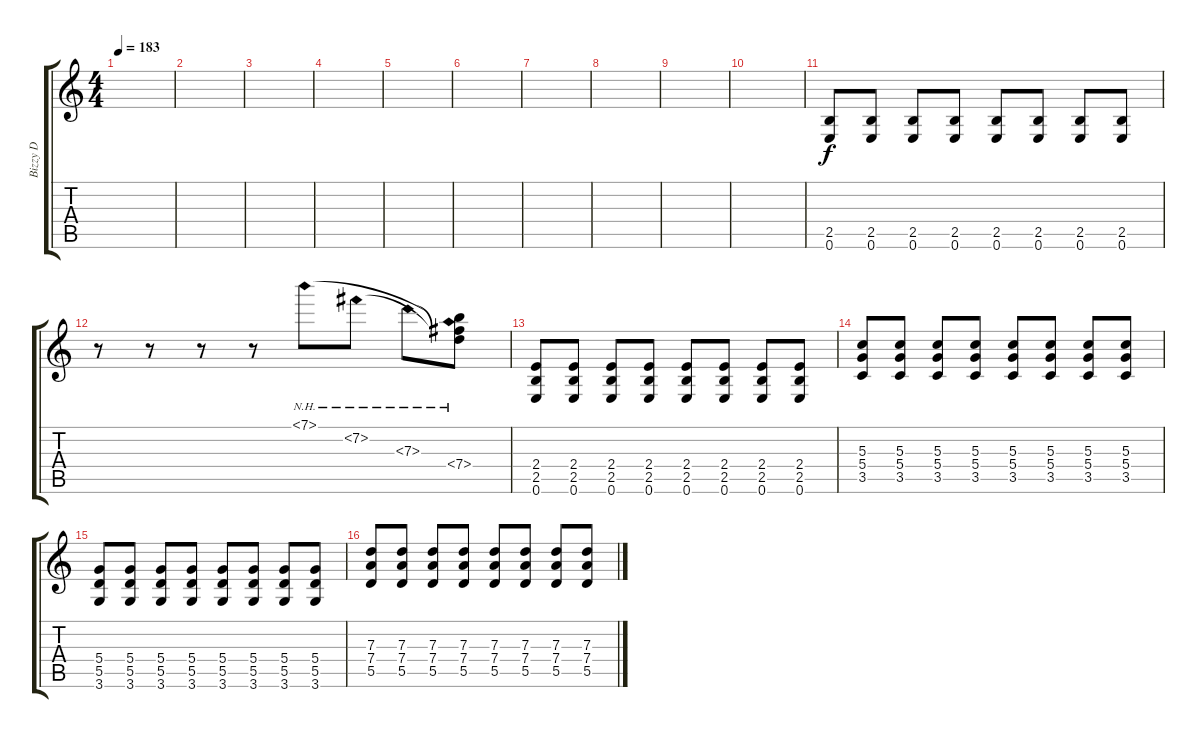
\track ("Bizzy D" "Bizzy D") {instrument distortionguitar}
\staff {score tabs}
\tuning (E4 B3 G3 D3 A2 E2) {hide}
\ts (4 4)
\tempo 183
\clef g2
\ks c
|
|
|
|
|
|
|
|
|
|
(2.5 0.6).8 (2.5 0.6).8 (2.5 0.6).8 (2.5 0.6).8 (2.5 0.6).8 (2.5 0.6).8 (2.5 0.6).8 (2.5 0.6).8 |
r.8 r.8 r.8 r.8 7.1{nh}.8 7.2{nh}.8 7.3{nh}.8 (7.1{t} 7.2{t} 7.3{t} 7.4{nh}).8 |
(2.4 2.5 0.6).8 (2.4 2.5 0.6).8 (2.4 2.5 0.6).8 (2.4 2.5 0.6).8 (2.4 2.5 0.6).8 (2.4 2.5 0.6).8 (2.4 2.5 0.6).8 (2.4 2.5 0.6).8 |
(5.3 5.4 3.5).8 (5.3 5.4 3.5).8 (5.3 5.4 3.5).8 (5.3 5.4 3.5).8 (5.3 5.4 3.5).8 (5.3 5.4 3.5).8 (5.3 5.4 3.5).8 (5.3 5.4 3.5).8 |
(5.4 5.5 3.6).8 (5.4 5.5 3.6).8 (5.4 5.5 3.6).8 (5.4 5.5 3.6).8 (5.4 5.5 3.6).8 (5.4 5.5 3.6).8 (5.4 5.5 3.6).8 (5.4 5.5 3.6).8 |
(7.3 7.4 5.5).8 (7.3 7.4 5.5).8 (7.3 7.4 5.5).8 (7.3 7.4 5.5).8 (7.3 7.4 5.5).8 (7.3 7.4 5.5).8 (7.3 7.4 5.5).8 (7.3 7.4 5.5).8
